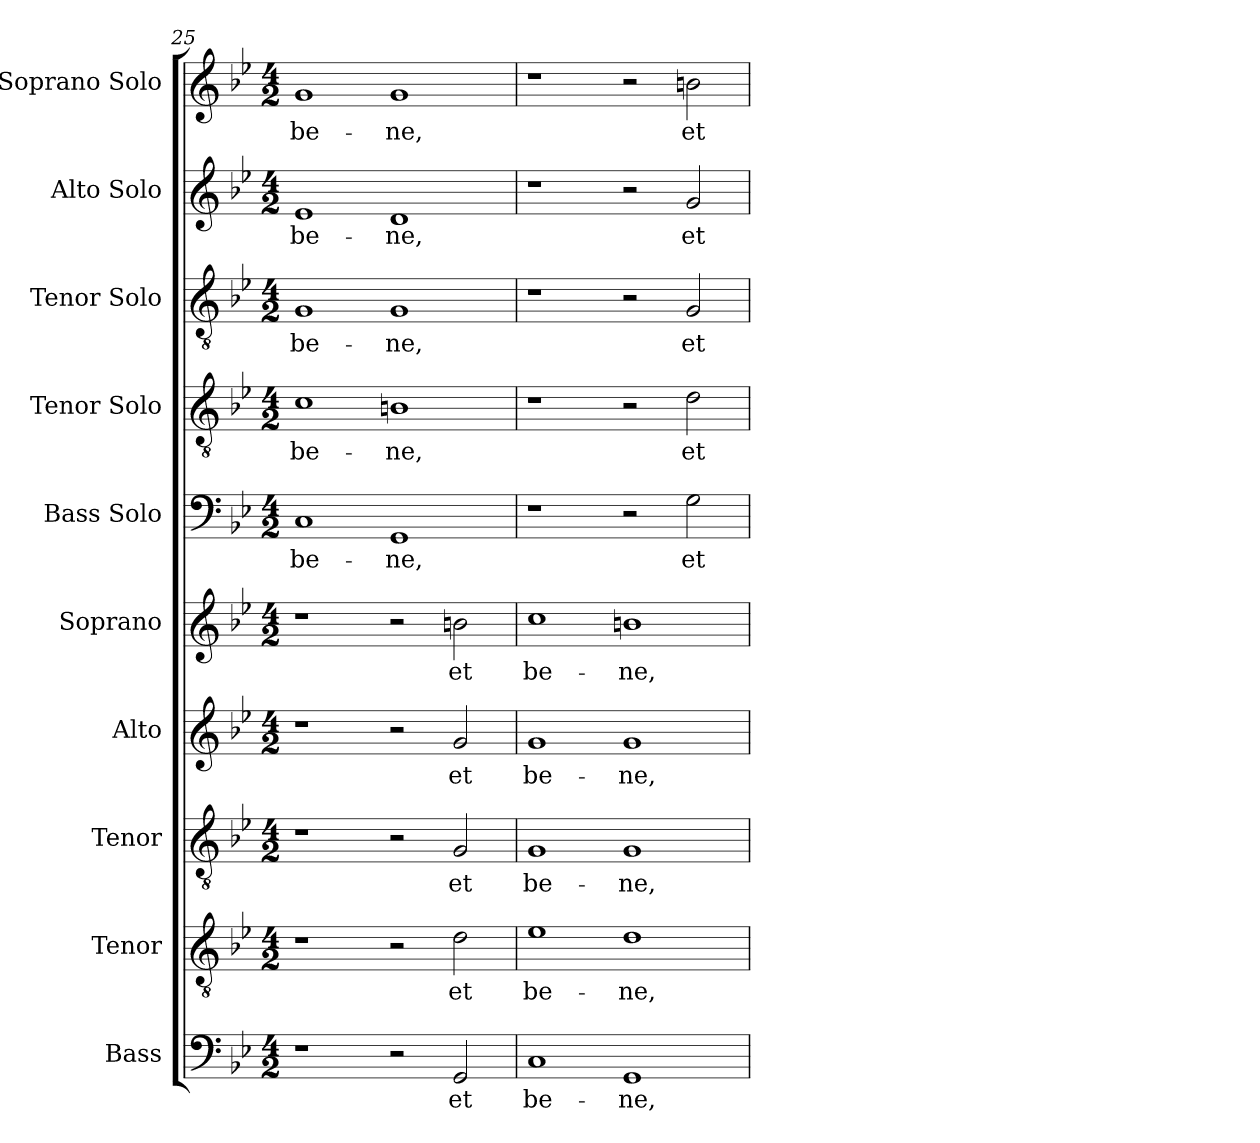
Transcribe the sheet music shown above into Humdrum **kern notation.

**kern	**text	**kern	**text	**kern	**text	**kern	**text	**kern	**text	**kern	**text	**kern	**text	**kern	**text	**kern	**text	**kern	**text
*part10	*part10	*part9	*part9	*part8	*part8	*part7	*part7	*part6	*part6	*part5	*part5	*part4	*part4	*part3	*part3	*part2	*part2	*part1	*part1
*staff10	*staff10	*staff9	*staff9	*staff8	*staff8	*staff7	*staff7	*staff6	*staff6	*staff5	*staff5	*staff4	*staff4	*staff3	*staff3	*staff2	*staff2	*staff1	*staff1
*I"Bass	*	*I"Tenor	*	*I"Tenor	*	*I"Alto	*	*I"Soprano	*	*I"Bass Solo	*	*I"Tenor Solo	*	*I"Tenor Solo	*	*I"Alto Solo	*	*I"Soprano Solo	*
*I'B.	*	*I'T.	*	*I'T.	*	*I'A.	*	*I'S.	*	*I'B.	*	*I'T.	*	*I'T.	*	*I'A.	*	*I'S.	*
*clefF4	*	*clefGv2	*	*clefGv2	*	*clefG2	*	*clefG2	*	*clefF4	*	*clefGv2	*	*clefGv2	*	*clefG2	*	*clefG2	*
*	*	*ITrd7c12	*	*ITrd7c12	*	*	*	*	*	*	*	*ITrd7c12	*	*ITrd7c12	*	*	*	*	*
*k[b-e-]	*	*k[b-e-]	*	*k[b-e-]	*	*k[b-e-]	*	*k[b-e-]	*	*k[b-e-]	*	*k[b-e-]	*	*k[b-e-]	*	*k[b-e-]	*	*k[b-e-]	*
*B-:	*	*B-:	*	*B-:	*	*B-:	*	*B-:	*	*B-:	*	*B-:	*	*B-:	*	*B-:	*	*B-:	*
*M4/2	*	*M4/2	*	*M4/2	*	*M4/2	*	*M4/2	*	*M4/2	*	*M4/2	*	*M4/2	*	*M4/2	*	*M4/2	*
=25	=25	=25	=25	=25	=25	=25	=25	=25	=25	=25	=25	=25	=25	=25	=25	=25	=25	=25	=25
!	!	!	!	!	!	!	!	!	!	!	!LO:LY:b:color=#000000	!	!	!	!	!	!	!	!
!	!	!	!	!	!	!	!	!	!	!	!	!	!LO:LY:b:color=#000000	!	!	!	!	!	!
!	!	!	!	!	!	!	!	!	!	!	!	!	!	!	!LO:LY:b:color=#000000	!	!	!	!
!	!	!	!	!	!	!	!	!	!	!	!	!	!	!	!	!	!LO:LY:b:color=#000000	!	!
!	!	!	!	!	!	!	!	!	!	!	!	!	!	!	!	!	!	!	!LO:LY:b:color=#000000
1r	.	1r	.	1r	.	1r	.	1r	.	1Ci	be-	1Ci	be-	1GGi	be-	1e-i	be-	1gi	be-
!	!	!	!	!	!	!	!	!	!	!	!LO:LY:b:color=#000000	!	!	!	!	!	!	!	!
!	!	!	!	!	!	!	!	!	!	!	!	!	!LO:LY:b:color=#000000	!	!	!	!	!	!
!	!	!	!	!	!	!	!	!	!	!	!	!	!	!	!LO:LY:b:color=#000000	!	!	!	!
!	!	!	!	!	!	!	!	!	!	!	!	!	!	!	!	!	!LO:LY:b:color=#000000	!	!
!	!	!	!	!	!	!	!	!	!	!	!	!	!	!	!	!	!	!	!LO:LY:b:color=#000000
2r	.	2r	.	2r	.	2r	.	2r	.	1GGi	-ne,	1BBni	-ne,	1GGi	-ne,	1di	-ne,	1gi	-ne,
!	!LO:LY:b:color=#000000	!	!	!	!	!	!	!	!	!	!	!	!	!	!	!	!	!	!
!	!	!	!LO:LY:b:color=#000000	!	!	!	!	!	!	!	!	!	!	!	!	!	!	!	!
!	!	!	!	!	!LO:LY:b:color=#000000	!	!	!	!	!	!	!	!	!	!	!	!	!	!
!	!	!	!	!	!	!	!LO:LY:b:color=#000000	!	!	!	!	!	!	!	!	!	!	!	!
!	!	!	!	!	!	!	!	!	!LO:LY:b:color=#000000	!	!	!	!	!	!	!	!	!	!
2GGi/	et	2Di\	et	2GGi/	et	2gi/	et	2bni\	et	.	.	.	.	.	.	.	.	.	.
!!LO:LB:g=z
=26	=26	=26	=26	=26	=26	=26	=26	=26	=26	=26	=26	=26	=26	=26	=26	=26	=26	=26	=26
!	!LO:LY:b:color=#000000	!	!	!	!	!	!	!	!	!	!	!	!	!	!	!	!	!	!
!	!	!	!LO:LY:b:color=#000000	!	!	!	!	!	!	!	!	!	!	!	!	!	!	!	!
!	!	!	!	!	!LO:LY:b:color=#000000	!	!	!	!	!	!	!	!	!	!	!	!	!	!
!	!	!	!	!	!	!	!LO:LY:b:color=#000000	!	!	!	!	!	!	!	!	!	!	!	!
!	!	!	!	!	!	!	!	!	!LO:LY:b:color=#000000	!	!	!	!	!	!	!	!	!	!
1Ci	be-	1E-i	be-	1GGi	be-	1gi	be-	1cci	be-	1r	.	1r	.	1r	.	1r	.	1r	.
!	!LO:LY:b:color=#000000	!	!	!	!	!	!	!	!	!	!	!	!	!	!	!	!	!	!
!	!	!	!LO:LY:b:color=#000000	!	!	!	!	!	!	!	!	!	!	!	!	!	!	!	!
!	!	!	!	!	!LO:LY:b:color=#000000	!	!	!	!	!	!	!	!	!	!	!	!	!	!
!	!	!	!	!	!	!	!LO:LY:b:color=#000000	!	!	!	!	!	!	!	!	!	!	!	!
!	!	!	!	!	!	!	!	!	!LO:LY:b:color=#000000	!	!	!	!	!	!	!	!	!	!
1GGi	-ne,	1Di	-ne,	1GGi	-ne,	1gi	-ne,	1bni	-ne,	2r	.	2r	.	2r	.	2r	.	2r	.
!	!	!	!	!	!	!	!	!	!	!	!LO:LY:b:color=#000000	!	!	!	!	!	!	!	!
!	!	!	!	!	!	!	!	!	!	!	!	!	!LO:LY:b:color=#000000	!	!	!	!	!	!
!	!	!	!	!	!	!	!	!	!	!	!	!	!	!	!LO:LY:b:color=#000000	!	!	!	!
!	!	!	!	!	!	!	!	!	!	!	!	!	!	!	!	!	!LO:LY:b:color=#000000	!	!
!	!	!	!	!	!	!	!	!	!	!	!	!	!	!	!	!	!	!	!LO:LY:b:color=#000000
.	.	.	.	.	.	.	.	.	.	2Gi\	et	2Di\	et	2GGi/	et	2gi/	et	2bni\	et
=	=	=	=	=	=	=	=	=	=	=	=	=	=	=	=	=	=	=	=
*-	*-	*-	*-	*-	*-	*-	*-	*-	*-	*-	*-	*-	*-	*-	*-	*-	*-	*-	*-
